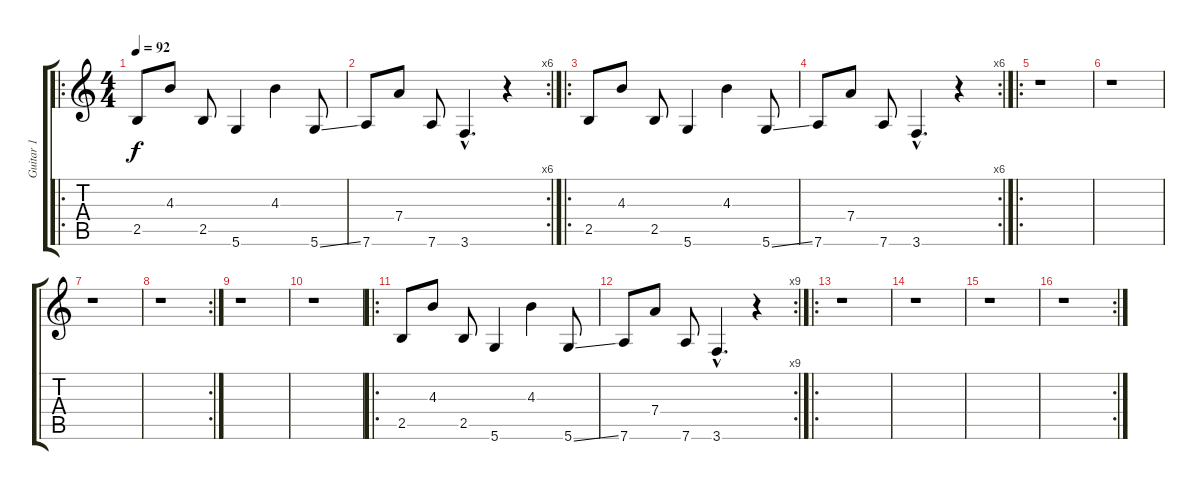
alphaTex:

\track ("Guitar 1" "Guitar 1") {instrument electricguitarclean}
\staff {score tabs}
\tuning (E4 B3 G3 D3 A2 D2) {hide}
\ro
\ts (4 4)
\tempo 92
\clef g2
\ks c
2.5.8{dy f instrument electricguitarclean} 4.3.8 2.5.8 5.6.4 4.3.4 5.6{ss}.8 |
\rc 6
7.6.8 7.4.8 7.6.8 3.6{hac}.4{d} r.4 |
\ro
2.5.8 4.3.8 2.5.8 5.6.4 4.3.4 5.6{ss}.8 |
\rc 6
7.6.8 7.4.8 7.6.8 3.6{hac}.4{d} r.4 |
\ro
r.1 |
r.1 |
r.1 |
\rc 2
r.1 |
r.1 |
r.1 |
\ro
2.5.8 4.3.8 2.5.8 5.6.4 4.3.4 5.6{ss}.8 |
\rc 9
7.6.8 7.4.8 7.6.8 3.6{hac}.4{d} r.4 |
\ro
r.1 |
r.1 |
r.1 |
\rc 2
r.1
